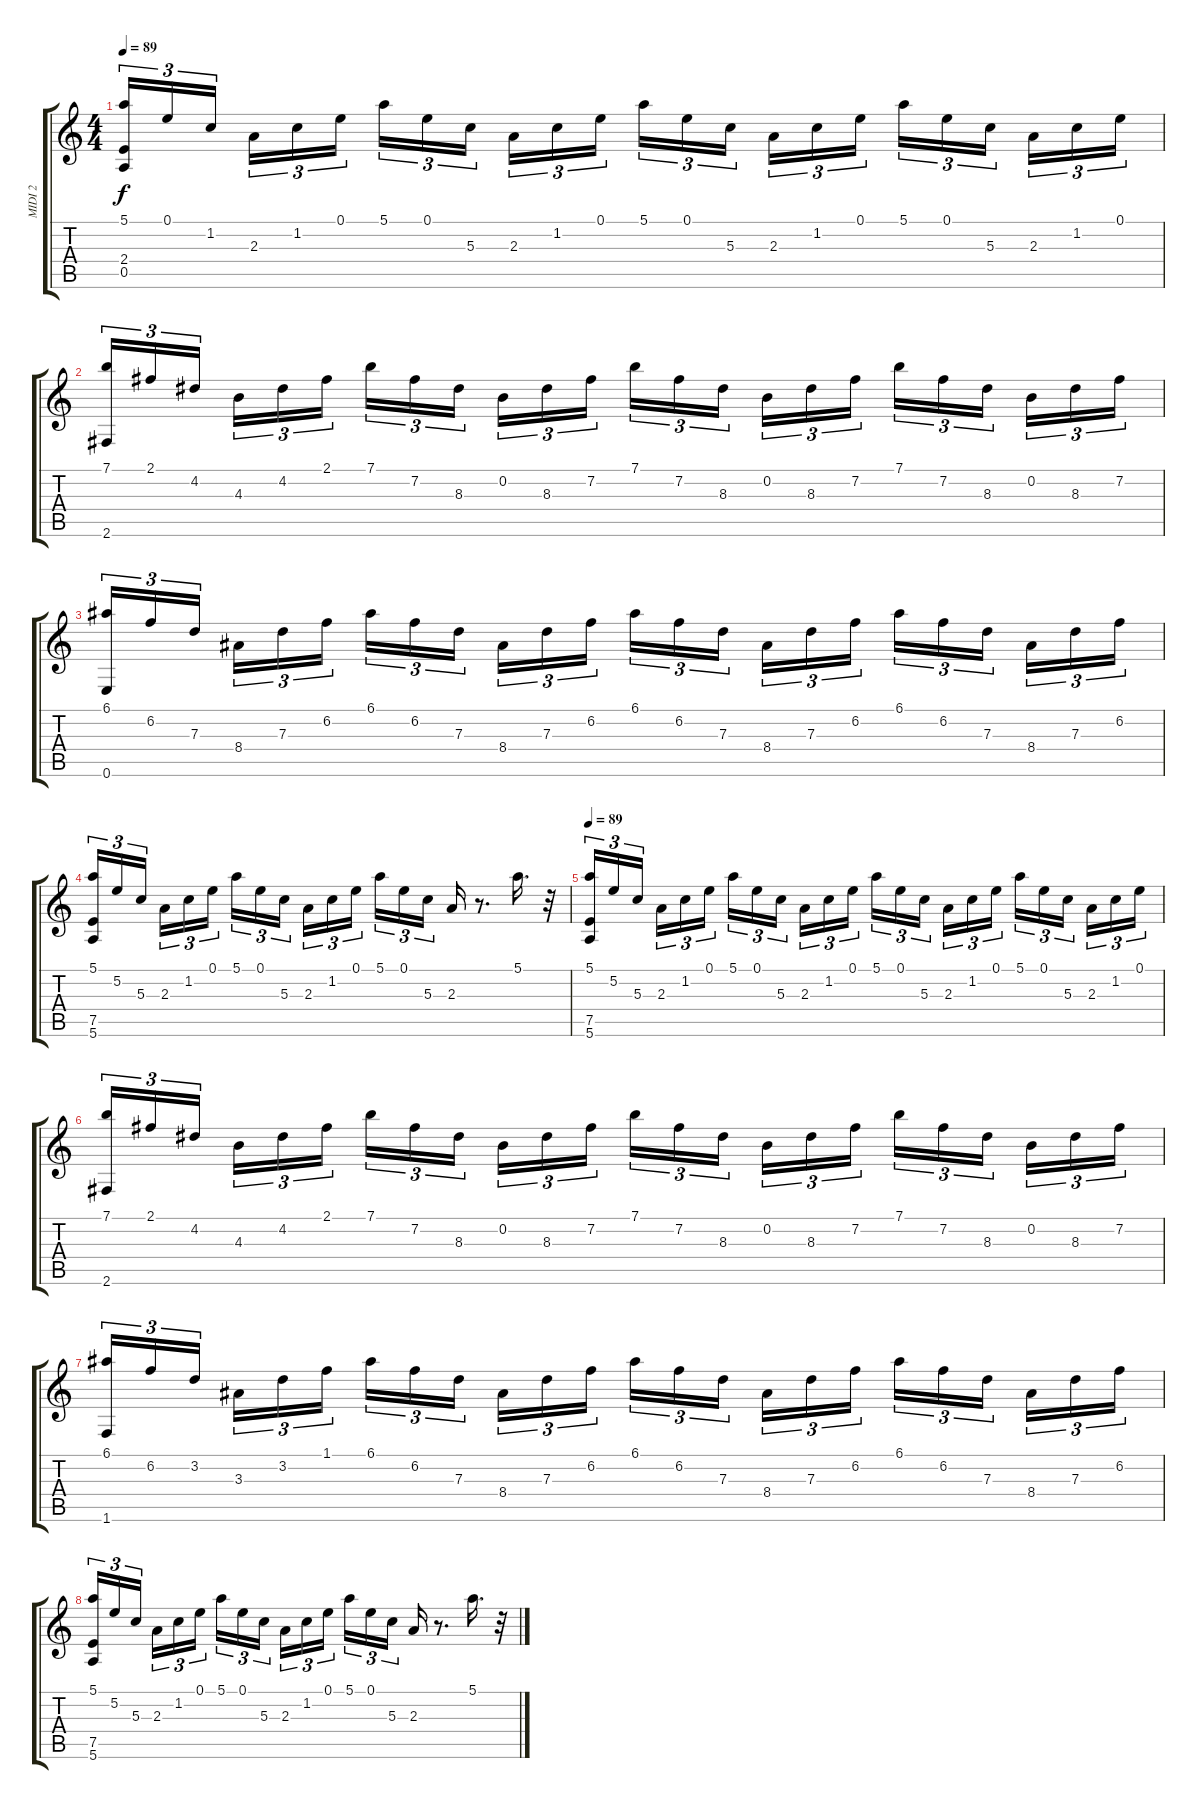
\track ("MIDI 2" "MIDI 2") {instrument acousticguitarnylon}
\staff {score tabs}
\tuning (E4 B3 G3 D3 A2 E2) {hide}
\ts (4 4)
\tempo 89
\clef g2
\ks c
(5.1 2.4 0.5).16{tu (3 2) dy f instrument acousticguitarnylon} 0.1.16{tu (3 2)} 1.2.16{tu (3 2)} 2.3.16{tu (3 2)} 1.2.16{tu (3 2)} 0.1.16{tu (3 2)} 5.1.16{tu (3 2)} 0.1.16{tu (3 2)} 5.3.16{tu (3 2)} 2.3.16{tu (3 2)} 1.2.16{tu (3 2)} 0.1.16{tu (3 2)} 5.1.16{tu (3 2)} 0.1.16{tu (3 2)} 5.3.16{tu (3 2)} 2.3.16{tu (3 2)} 1.2.16{tu (3 2)} 0.1.16{tu (3 2)} 5.1.16{tu (3 2)} 0.1.16{tu (3 2)} 5.3.16{tu (3 2)} 2.3.16{tu (3 2)} 1.2.16{tu (3 2)} 0.1.16{tu (3 2)} |
(7.1 2.6).16{tu (3 2)} 2.1.16{tu (3 2)} 4.2.16{tu (3 2)} 4.3.16{tu (3 2)} 4.2.16{tu (3 2)} 2.1.16{tu (3 2)} 7.1.16{tu (3 2)} 7.2.16{tu (3 2)} 8.3.16{tu (3 2)} 0.2.16{tu (3 2)} 8.3.16{tu (3 2)} 7.2.16{tu (3 2)} 7.1.16{tu (3 2)} 7.2.16{tu (3 2)} 8.3.16{tu (3 2)} 0.2.16{tu (3 2)} 8.3.16{tu (3 2)} 7.2.16{tu (3 2)} 7.1.16{tu (3 2)} 7.2.16{tu (3 2)} 8.3.16{tu (3 2)} 0.2.16{tu (3 2)} 8.3.16{tu (3 2)} 7.2.16{tu (3 2)} |
(6.1 0.6).16{tu (3 2)} 6.2.16{tu (3 2)} 7.3.16{tu (3 2)} 8.4.16{tu (3 2)} 7.3.16{tu (3 2)} 6.2.16{tu (3 2)} 6.1.16{tu (3 2)} 6.2.16{tu (3 2)} 7.3.16{tu (3 2)} 8.4.16{tu (3 2)} 7.3.16{tu (3 2)} 6.2.16{tu (3 2)} 6.1.16{tu (3 2)} 6.2.16{tu (3 2)} 7.3.16{tu (3 2)} 8.4.16{tu (3 2)} 7.3.16{tu (3 2)} 6.2.16{tu (3 2)} 6.1.16{tu (3 2)} 6.2.16{tu (3 2)} 7.3.16{tu (3 2)} 8.4.16{tu (3 2)} 7.3.16{tu (3 2)} 6.2.16{tu (3 2)} |
(5.1 7.5 5.6).16{tu (3 2)} 5.2.16{tu (3 2)} 5.3.16{tu (3 2)} 2.3.16{tu (3 2)} 1.2.16{tu (3 2)} 0.1.16{tu (3 2)} 5.1.16{tu (3 2)} 0.1.16{tu (3 2)} 5.3.16{tu (3 2)} 2.3.16{tu (3 2)} 1.2.16{tu (3 2)} 0.1.16{tu (3 2)} 5.1.16{tu (3 2)} 0.1.16{tu (3 2)} 5.3.16{tu (3 2)} 2.3.16 r.8{d} 5.1.16{d} r.32 |
\tempo 89
(5.1 7.5 5.6).16{tu (3 2)} 5.2.16{tu (3 2)} 5.3.16{tu (3 2)} 2.3.16{tu (3 2)} 1.2.16{tu (3 2)} 0.1.16{tu (3 2)} 5.1.16{tu (3 2)} 0.1.16{tu (3 2)} 5.3.16{tu (3 2)} 2.3.16{tu (3 2)} 1.2.16{tu (3 2)} 0.1.16{tu (3 2)} 5.1.16{tu (3 2)} 0.1.16{tu (3 2)} 5.3.16{tu (3 2)} 2.3.16{tu (3 2)} 1.2.16{tu (3 2)} 0.1.16{tu (3 2)} 5.1.16{tu (3 2)} 0.1.16{tu (3 2)} 5.3.16{tu (3 2)} 2.3.16{tu (3 2)} 1.2.16{tu (3 2)} 0.1.16{tu (3 2)} |
(7.1 2.6).16{tu (3 2)} 2.1.16{tu (3 2)} 4.2.16{tu (3 2)} 4.3.16{tu (3 2)} 4.2.16{tu (3 2)} 2.1.16{tu (3 2)} 7.1.16{tu (3 2)} 7.2.16{tu (3 2)} 8.3.16{tu (3 2)} 0.2.16{tu (3 2)} 8.3.16{tu (3 2)} 7.2.16{tu (3 2)} 7.1.16{tu (3 2)} 7.2.16{tu (3 2)} 8.3.16{tu (3 2)} 0.2.16{tu (3 2)} 8.3.16{tu (3 2)} 7.2.16{tu (3 2)} 7.1.16{tu (3 2)} 7.2.16{tu (3 2)} 8.3.16{tu (3 2)} 0.2.16{tu (3 2)} 8.3.16{tu (3 2)} 7.2.16{tu (3 2)} |
(6.1 1.6).16{tu (3 2)} 6.2.16{tu (3 2)} 3.2.16{tu (3 2)} 3.3.16{tu (3 2)} 3.2.16{tu (3 2)} 1.1.16{tu (3 2)} 6.1.16{tu (3 2)} 6.2.16{tu (3 2)} 7.3.16{tu (3 2)} 8.4.16{tu (3 2)} 7.3.16{tu (3 2)} 6.2.16{tu (3 2)} 6.1.16{tu (3 2)} 6.2.16{tu (3 2)} 7.3.16{tu (3 2)} 8.4.16{tu (3 2)} 7.3.16{tu (3 2)} 6.2.16{tu (3 2)} 6.1.16{tu (3 2)} 6.2.16{tu (3 2)} 7.3.16{tu (3 2)} 8.4.16{tu (3 2)} 7.3.16{tu (3 2)} 6.2.16{tu (3 2)} |
(5.1 7.5 5.6).16{tu (3 2)} 5.2.16{tu (3 2)} 5.3.16{tu (3 2)} 2.3.16{tu (3 2)} 1.2.16{tu (3 2)} 0.1.16{tu (3 2)} 5.1.16{tu (3 2)} 0.1.16{tu (3 2)} 5.3.16{tu (3 2)} 2.3.16{tu (3 2)} 1.2.16{tu (3 2)} 0.1.16{tu (3 2)} 5.1.16{tu (3 2)} 0.1.16{tu (3 2)} 5.3.16{tu (3 2)} 2.3.16 r.8{d} 5.1.16{d} r.32
